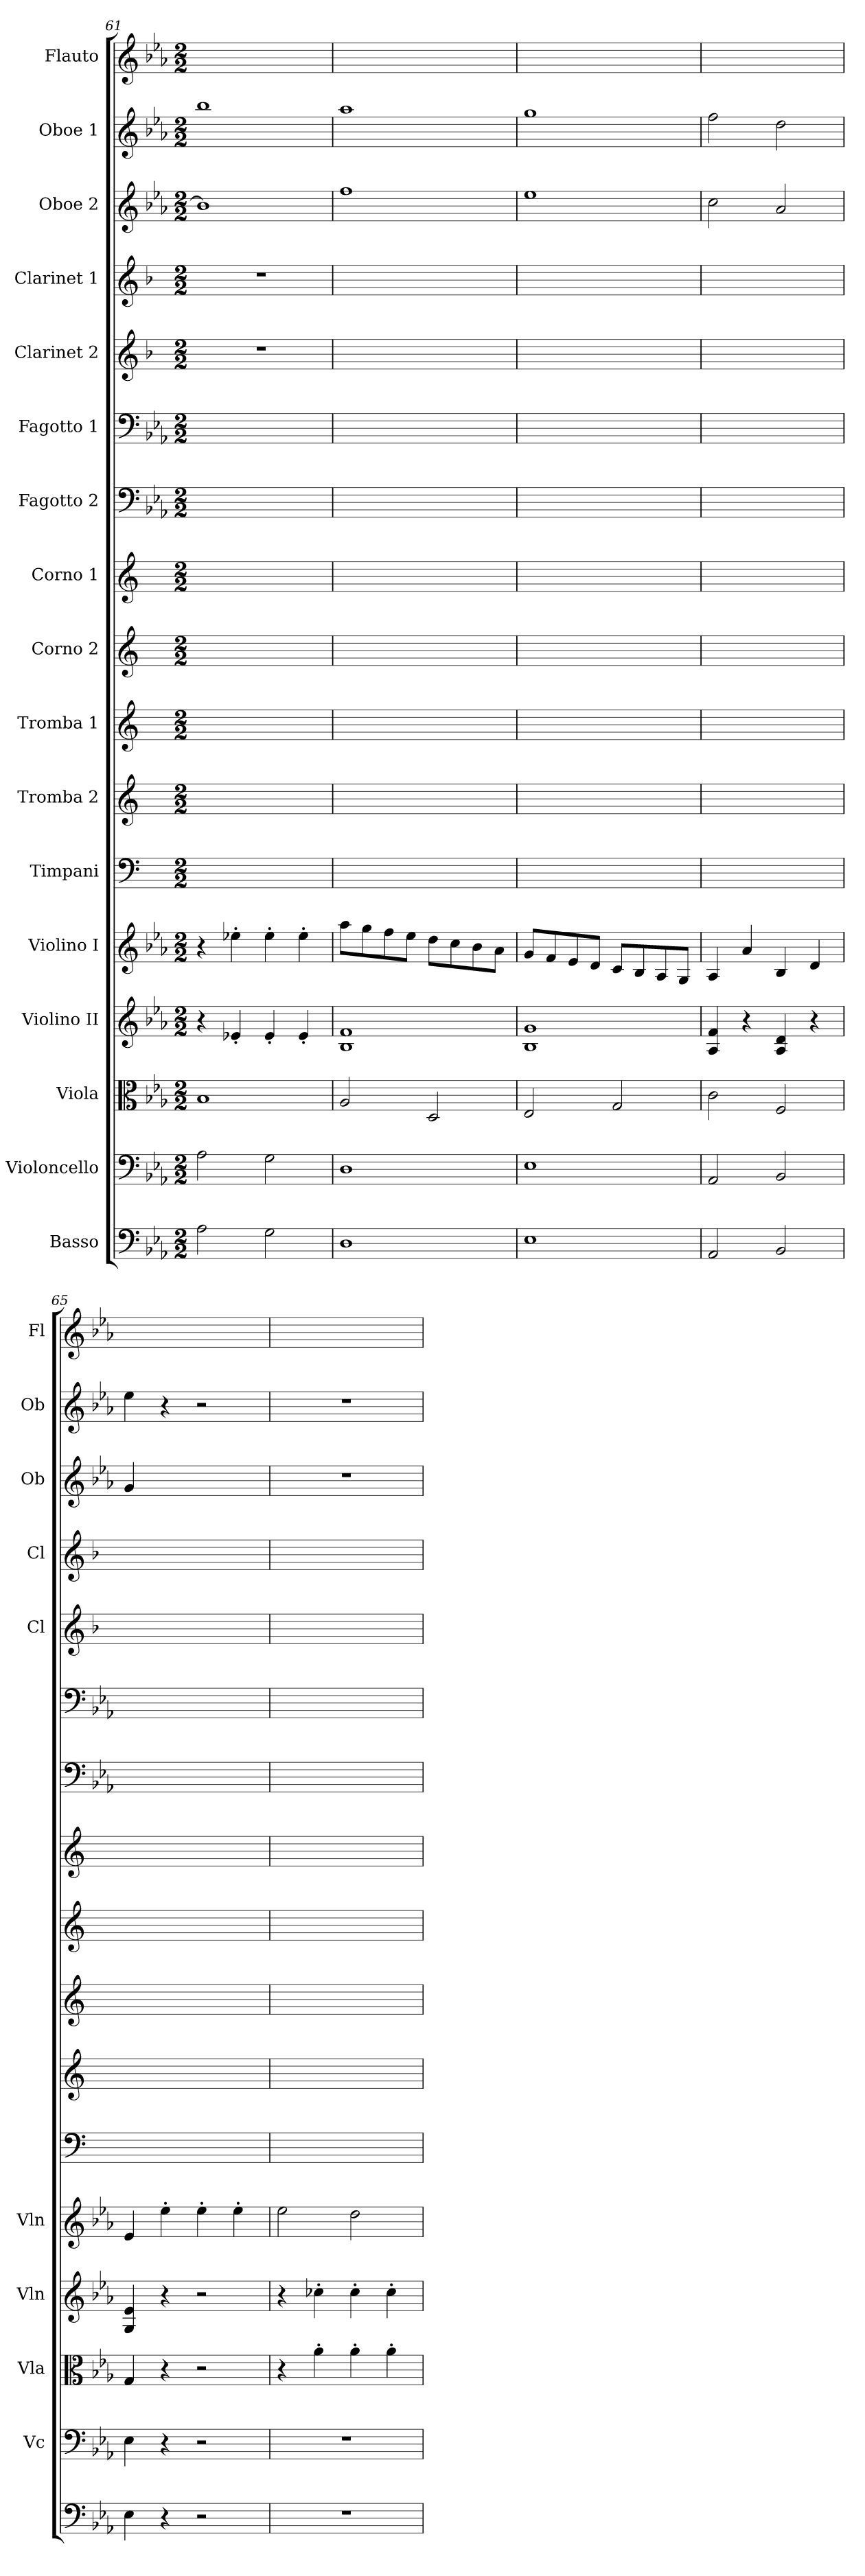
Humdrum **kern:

**kern	**kern	**kern	**kern	**kern	**kern	**kern	**kern	**kern	**kern	**kern	**kern	**kern	**kern	**kern	**kern	**kern
*part17	*part16	*part15	*part14	*part13	*part12	*part11	*part10	*part9	*part8	*part7	*part6	*part5	*part4	*part3	*part2	*part1
*staff17	*staff16	*staff15	*staff14	*staff13	*staff12	*staff11	*staff10	*staff9	*staff8	*staff7	*staff6	*staff5	*staff4	*staff3	*staff2	*staff1
*I"Basso	*I"Violoncello	*I"Viola	*I"Violino II	*I"Violino I	*I"Timpani	*I"Tromba 2	*I"Tromba 1	*I"Corno 2	*I"Corno 1	*I"Fagotto 2	*I"Fagotto 1	*I"Clarinet 2	*I"Clarinet 1	*I"Oboe 2	*I"Oboe 1	*I"Flauto
*	*I'Vc	*I'Vla	*I'Vln	*I'Vln	*	*	*	*	*	*	*	*I'Cl	*I'Cl	*I'Ob	*I'Ob	*I'Fl
*clefF4	*clefF4	*clefC3	*clefG2	*clefG2	*clefF4	*clefG2	*clefG2	*clefG2	*clefG2	*clefF4	*clefF4	*clefG2	*clefG2	*clefG2	*clefG2	*clefG2
*ITrd7c12	*	*	*	*	*	*ITrd-2c-3	*ITrd-2c-3	*ITrd5c9	*ITrd5c9	*	*	*ITrd1c2	*ITrd1c2	*	*	*
*k[b-e-a-]	*k[b-e-a-]	*k[b-e-a-]	*k[b-e-a-]	*k[b-e-a-]	*	*	*	*	*	*k[b-e-a-]	*k[b-e-a-]	*k[b-e-a-]	*k[b-e-a-]	*k[b-e-a-]	*k[b-e-a-]	*k[b-e-a-]
*M2/2	*M2/2	*M2/2	*M2/2	*M2/2	*M2/2	*M2/2	*M2/2	*M2/2	*M2/2	*M2/2	*M2/2	*M2/2	*M2/2	*M2/2	*M2/2	*M2/2
=61	=61	=61	=61	=61	=61	=61	=61	=61	=61	=61	=61	=61	=61	=61	=61	=61
2AA-	2A-	1B-	4r	4r	1ryy	1ryy	1ryy	1ryy	1ryy	1ryy	1ryy	1r	1r	1b-]	1bb-	1ryy
.	.	.	4e-X'	4ee-X'	.	.	.	.	.	.	.	.	.	.	.	.
2GG	2G	.	4e-'	4ee-'	.	.	.	.	.	.	.	.	.	.	.	.
.	.	.	4e-'	4ee-'	.	.	.	.	.	.	.	.	.	.	.	.
=62	=62	=62	=62	=62	=62	=62	=62	=62	=62	=62	=62	=62	=62	=62	=62	=62
1DD	1D	2A-	1B- 1f	8aa-\L	1ryy	1ryy	1ryy	1ryy	1ryy	1ryy	1ryy	1ryy	1ryy	1ff	1aa-	1ryy
.	.	.	.	8gg\	.	.	.	.	.	.	.	.	.	.	.	.
.	.	.	.	8ff\	.	.	.	.	.	.	.	.	.	.	.	.
.	.	.	.	8ee-\J	.	.	.	.	.	.	.	.	.	.	.	.
.	.	2D	.	8dd\L	.	.	.	.	.	.	.	.	.	.	.	.
.	.	.	.	8cc\	.	.	.	.	.	.	.	.	.	.	.	.
.	.	.	.	8b-\	.	.	.	.	.	.	.	.	.	.	.	.
.	.	.	.	8a-\J	.	.	.	.	.	.	.	.	.	.	.	.
=63	=63	=63	=63	=63	=63	=63	=63	=63	=63	=63	=63	=63	=63	=63	=63	=63
1EE-	1E-	2E-	1B- 1g	8g/L	1ryy	1ryy	1ryy	1ryy	1ryy	1ryy	1ryy	1ryy	1ryy	1ee-	1gg	1ryy
.	.	.	.	8f/	.	.	.	.	.	.	.	.	.	.	.	.
.	.	.	.	8e-/	.	.	.	.	.	.	.	.	.	.	.	.
.	.	.	.	8d/J	.	.	.	.	.	.	.	.	.	.	.	.
.	.	2G	.	8c/L	.	.	.	.	.	.	.	.	.	.	.	.
.	.	.	.	8B-/	.	.	.	.	.	.	.	.	.	.	.	.
.	.	.	.	8A-/	.	.	.	.	.	.	.	.	.	.	.	.
.	.	.	.	8G/J	.	.	.	.	.	.	.	.	.	.	.	.
=64	=64	=64	=64	=64	=64	=64	=64	=64	=64	=64	=64	=64	=64	=64	=64	=64
2AAA-	2AA-	2c	4A- 4f	4A-	1ryy	1ryy	1ryy	1ryy	1ryy	1ryy	1ryy	1ryy	1ryy	2cc	2ff	1ryy
.	.	.	4r	4a-	.	.	.	.	.	.	.	.	.	.	.	.
2BBB-	2BB-	2F	4A- 4d	4B-	.	.	.	.	.	.	.	.	.	2a-	2dd	.
.	.	.	4r	4d	.	.	.	.	.	.	.	.	.	.	.	.
=65	=65	=65	=65	=65	=65	=65	=65	=65	=65	=65	=65	=65	=65	=65	=65	=65
4EE-	4E-	4G	4G 4e-	4e-	1ryy	1ryy	1ryy	1ryy	1ryy	1ryy	1ryy	1ryy	1ryy	4g	4ee-	1ryy
4r	4r	4r	4r	4ee-'	.	.	.	.	.	.	.	.	.	4ryy	4r	.
2r	2r	2r	2r	4ee-'	.	.	.	.	.	.	.	.	.	2ryy	2r	.
.	.	.	.	4ee-'	.	.	.	.	.	.	.	.	.	.	.	.
=66	=66	=66	=66	=66	=66	=66	=66	=66	=66	=66	=66	=66	=66	=66	=66	=66
1r	1r	4r	4r	2ee-	1ryy	1ryy	1ryy	1ryy	1ryy	1ryy	1ryy	1ryy	1ryy	1r	1r	1ryy
.	.	4a-'	4cc-X'	.	.	.	.	.	.	.	.	.	.	.	.	.
.	.	4a-'	4cc-'	2dd	.	.	.	.	.	.	.	.	.	.	.	.
.	.	4a-'	4cc-'	.	.	.	.	.	.	.	.	.	.	.	.	.
=	=	=	=	=	=	=	=	=	=	=	=	=	=	=	=	=
*-	*-	*-	*-	*-	*-	*-	*-	*-	*-	*-	*-	*-	*-	*-	*-	*-
